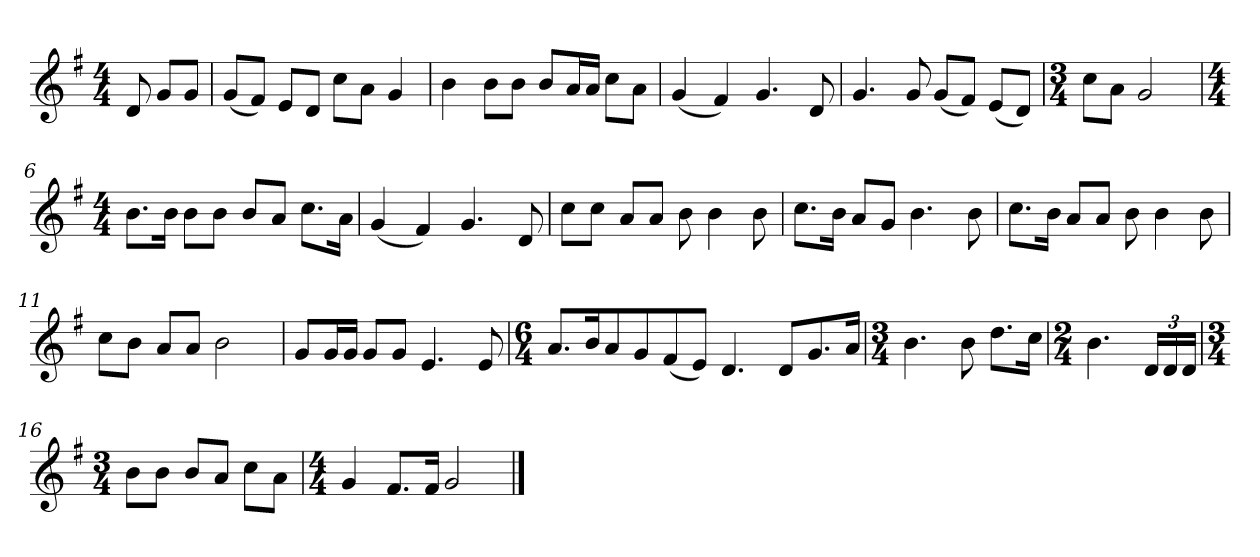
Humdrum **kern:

**kern
*part1
*staff1
*clefG2
*k[f#]
*G:
*M4/4
*MM120
=
8d
8g/L
8g/J
=1
(8g/L
8f#/J)
8e/L
8d/J
8cc\L
8a\J
4g
=2
4b
8b\L
8b\J
8b/L
16a/L
16a/JJ
8cc\L
8a\J
=3
(4g
4f#)
4.g
8d
=4
4.g
8g
(8g/L
8f#/J)
(8e/L
8d/J)
=5
*M3/4
8cc\L
8a\J
2g
=6
*M4/4
8.b\L
16b\Jk
8b\L
8b\J
8b/L
8a/J
8.cc\L
16a\Jk
=7
(4g
4f#)
4.g
8d
=8
8cc\L
8cc\J
8a/L
8a/J
8b
4b
8b
=9
8.cc\L
16b\Jk
8a/L
8g/J
4.b
8b
=10
8.cc\L
16b\Jk
8a/L
8a/J
8b
4b
8b
=11
8cc\L
8b\J
8a/L
8a/J
2b
=12
8g/L
16g/L
16g/JJ
8g/L
8g/J
4.e
8e
=13
*M6/4
8.a/L
16b/K
8a/
8g/
(8f#/
8e/J)
4.d
8d/L
8.g/
16a/Jk
=14
*M3/4
4.b
8b
8.dd\L
16cc\Jk
=15
*M2/4
4.b
24d/LL
24d/
24d/JJ
=16
*M3/4
8b\L
8b\J
8b/L
8a/J
8cc\L
8a\J
=17
*M4/4
4g
8.f#/L
16f#/Jk
2g
==
*-
